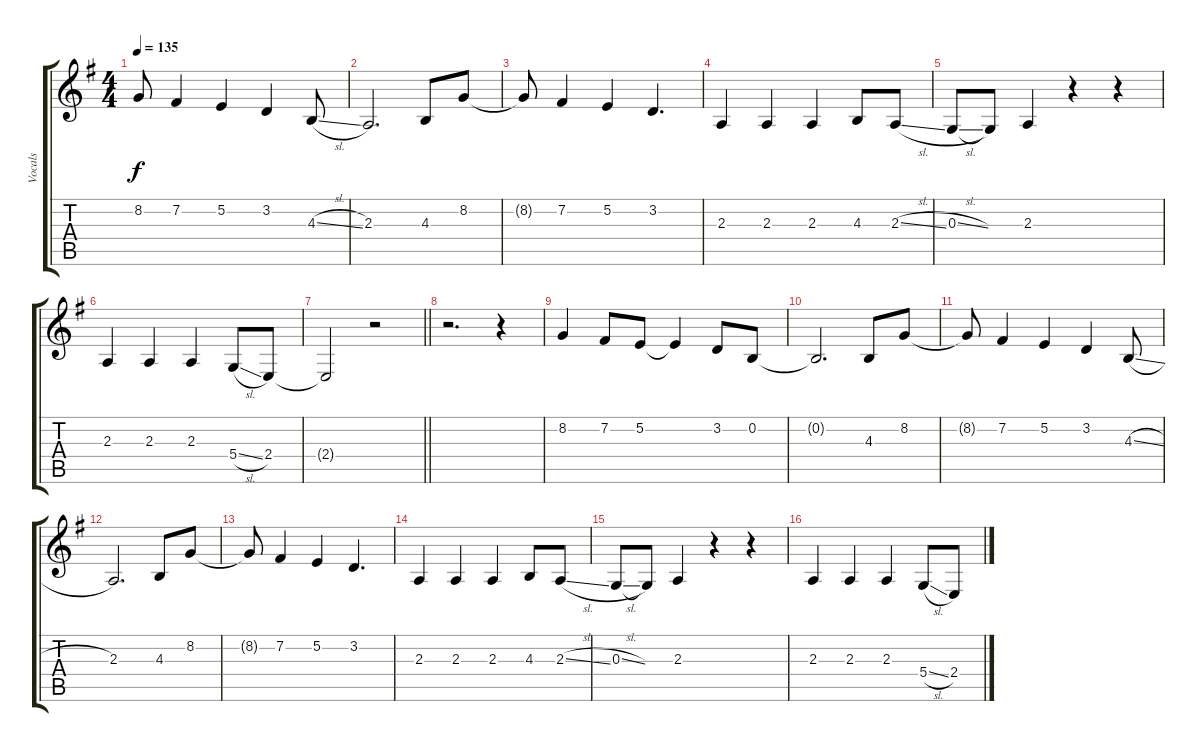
\track ("Vocals" "Vocals") {instrument tenorsax}
\staff {score tabs}
\tuning (E4 B3 G3 D3 A2 E2) {hide}
\ts (4 4)
\tempo 135
\clef g2
\ks g
8.2{t}.8{dy f} 7.2.4 5.2.4 3.2.4 4.3{sl}.8 |
2.3.2{d} 4.3.8 8.2.8 |
8.2{t}.8 7.2.4 5.2.4 3.2.4{d} |
2.3.4 2.3.4 2.3.4 4.3.8 2.3{sl}.8 |
0.3{sl}.8 0.3{t}.8 2.3.4 r.4 r.4 |
2.3.4 2.3.4 2.3.4 5.4{sl}.8 2.4.8 |
\barLineRight lightlight
2.4{t}.2 r.2 |
r.2{d} r.4 |
8.2.4 7.2.8 5.2.8 5.2{t}.4 3.2.8 0.2.8 |
0.2{t}.2{d} 4.3.8 8.2.8 |
8.2{t}.8 7.2.4 5.2.4 3.2.4 4.3{sl}.8 |
2.3.2{d} 4.3.8 8.2.8 |
8.2{t}.8 7.2.4 5.2.4 3.2.4{d} |
2.3.4 2.3.4 2.3.4 4.3.8 2.3{sl}.8 |
0.3{sl}.8 0.3{t}.8 2.3.4 r.4 r.4 |
2.3.4 2.3.4 2.3.4 5.4{sl}.8 2.4.8
